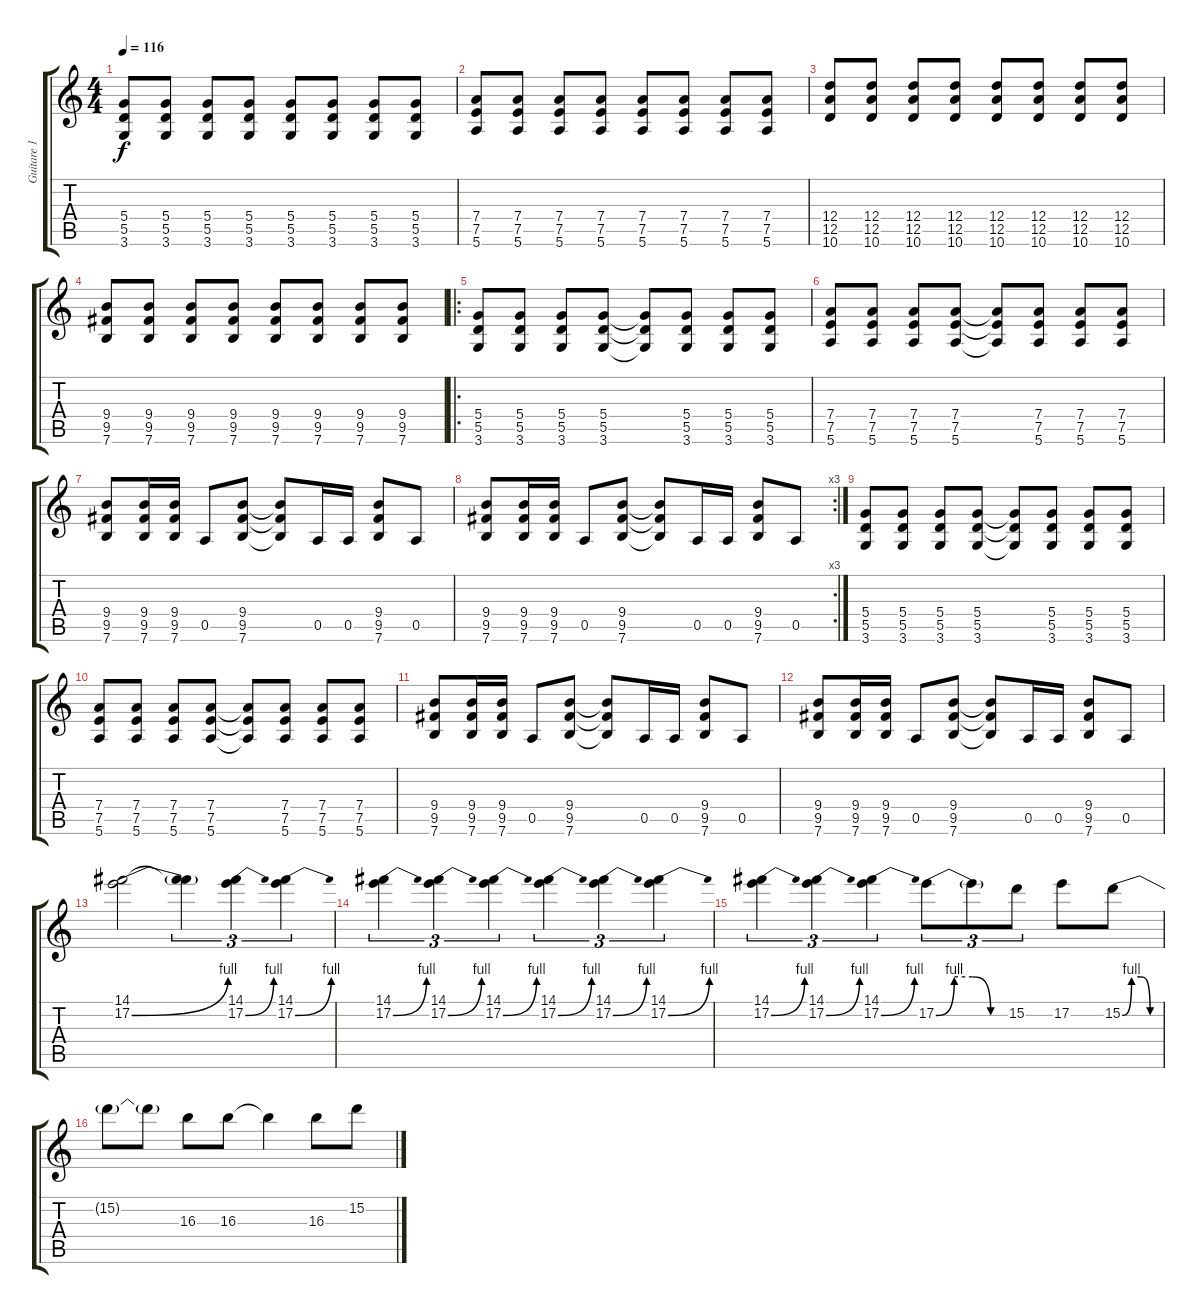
\track ("Guitare 1" "Guitare 1") {instrument overdrivenguitar}
\staff {score tabs}
\tuning (E4 B3 G3 D3 A2 E2) {hide}
\ts (4 4)
\tempo 116
\clef g2
\ks c
(5.4 5.5 3.6).8{dy f} (5.4 5.5 3.6).8 (5.4 5.5 3.6).8 (5.4 5.5 3.6).8 (5.4 5.5 3.6).8 (5.4 5.5 3.6).8 (5.4 5.5 3.6).8 (5.4 5.5 3.6).8 |
(7.4 7.5 5.6).8 (7.4 7.5 5.6).8 (7.4 7.5 5.6).8 (7.4 7.5 5.6).8 (7.4 7.5 5.6).8 (7.4 7.5 5.6).8 (7.4 7.5 5.6).8 (7.4 7.5 5.6).8 |
(12.4 12.5 10.6).8 (12.4 12.5 10.6).8 (12.4 12.5 10.6).8 (12.4 12.5 10.6).8 (12.4 12.5 10.6).8 (12.4 12.5 10.6).8 (12.4 12.5 10.6).8 (12.4 12.5 10.6).8 |
(9.4 9.5 7.6).8 (9.4 9.5 7.6).8 (9.4 9.5 7.6).8 (9.4 9.5 7.6).8 (9.4 9.5 7.6).8 (9.4 9.5 7.6).8 (9.4 9.5 7.6).8 (9.4 9.5 7.6).8 |
\ro
(5.4 5.5 3.6).8 (5.4 5.5 3.6).8 (5.4 5.5 3.6).8 (5.4 5.5 3.6).8 (5.4{t} 5.5{t} 3.6{t}).8 (5.4 5.5 3.6).8 (5.4 5.5 3.6).8 (5.4 5.5 3.6).8 |
(7.4 7.5 5.6).8 (7.4 7.5 5.6).8 (7.4 7.5 5.6).8 (7.4 7.5 5.6).8 (7.4{t} 7.5{t} 5.6{t}).8 (7.4 7.5 5.6).8 (7.4 7.5 5.6).8 (7.4 7.5 5.6).8 |
(9.4 9.5 7.6).8 (9.4 9.5 7.6).16 (9.4 9.5 7.6).16 0.5.8 (9.4 9.5 7.6).8 (9.4{t} 9.5{t} 7.6{t}).8 0.5.16 0.5.16 (9.4 9.5 7.6).8 0.5.8 |
\rc 3
(9.4 9.5 7.6).8 (9.4 9.5 7.6).16 (9.4 9.5 7.6).16 0.5.8 (9.4 9.5 7.6).8 (9.4{t} 9.5{t} 7.6{t}).8 0.5.16 0.5.16 (9.4 9.5 7.6).8 0.5.8 |
(5.4 5.5 3.6).8 (5.4 5.5 3.6).8 (5.4 5.5 3.6).8 (5.4 5.5 3.6).8 (5.4{t} 5.5{t} 3.6{t}).8 (5.4 5.5 3.6).8 (5.4 5.5 3.6).8 (5.4 5.5 3.6).8 |
(7.4 7.5 5.6).8 (7.4 7.5 5.6).8 (7.4 7.5 5.6).8 (7.4 7.5 5.6).8 (7.4{t} 7.5{t} 5.6{t}).8 (7.4 7.5 5.6).8 (7.4 7.5 5.6).8 (7.4 7.5 5.6).8 |
(9.4 9.5 7.6).8 (9.4 9.5 7.6).16 (9.4 9.5 7.6).16 0.5.8 (9.4 9.5 7.6).8 (9.4{t} 9.5{t} 7.6{t}).8 0.5.16 0.5.16 (9.4 9.5 7.6).8 0.5.8 |
(9.4 9.5 7.6).8 (9.4 9.5 7.6).16 (9.4 9.5 7.6).16 0.5.8 (9.4 9.5 7.6).8 (9.4{t} 9.5{t} 7.6{t}).8 0.5.16 0.5.16 (9.4 9.5 7.6).8 0.5.8 |
(14.1 17.2{be (bend 0 0 60 4)}).2 (14.1{t} 17.2{t}).4{tu (3 2)} (14.1 17.2{be (bend 0 0 60 4)}).4{tu (3 2)} (14.1 17.2{be (bend 0 0 60 4)}).4{tu (3 2)} |
(14.1 17.2{be (bend 0 0 60 4)}).4{tu (3 2)} (14.1 17.2{be (bend 0 0 60 4)}).4{tu (3 2)} (14.1 17.2{be (bend 0 0 60 4)}).4{tu (3 2)} (14.1 17.2{be (bend 0 0 60 4)}).4{tu (3 2)} (14.1 17.2{be (bend 0 0 60 4)}).4{tu (3 2)} (14.1 17.2{be (bend 0 0 60 4)}).4{tu (3 2)} |
(14.1 17.2{be (bend 0 0 60 4)}).4{tu (3 2)} (14.1 17.2{be (bend 0 0 60 4)}).4{tu (3 2)} (14.1 17.2{be (bend 0 0 60 4)}).4{tu (3 2)} 17.2{be (custom 0 0 15 4 30 4 45 0 60 0)}.8{tu (3 2)} 17.2{t}.8{tu (3 2)} 15.2.8{tu (3 2)} 17.2.8 15.2{be (custom 0 0 15 4 30 4 45 0 60 0)}.8 |
15.2{t}.8 15.2{t}.8 16.3.8 16.3.8 16.3{t}.4 16.3.8 15.2.8
